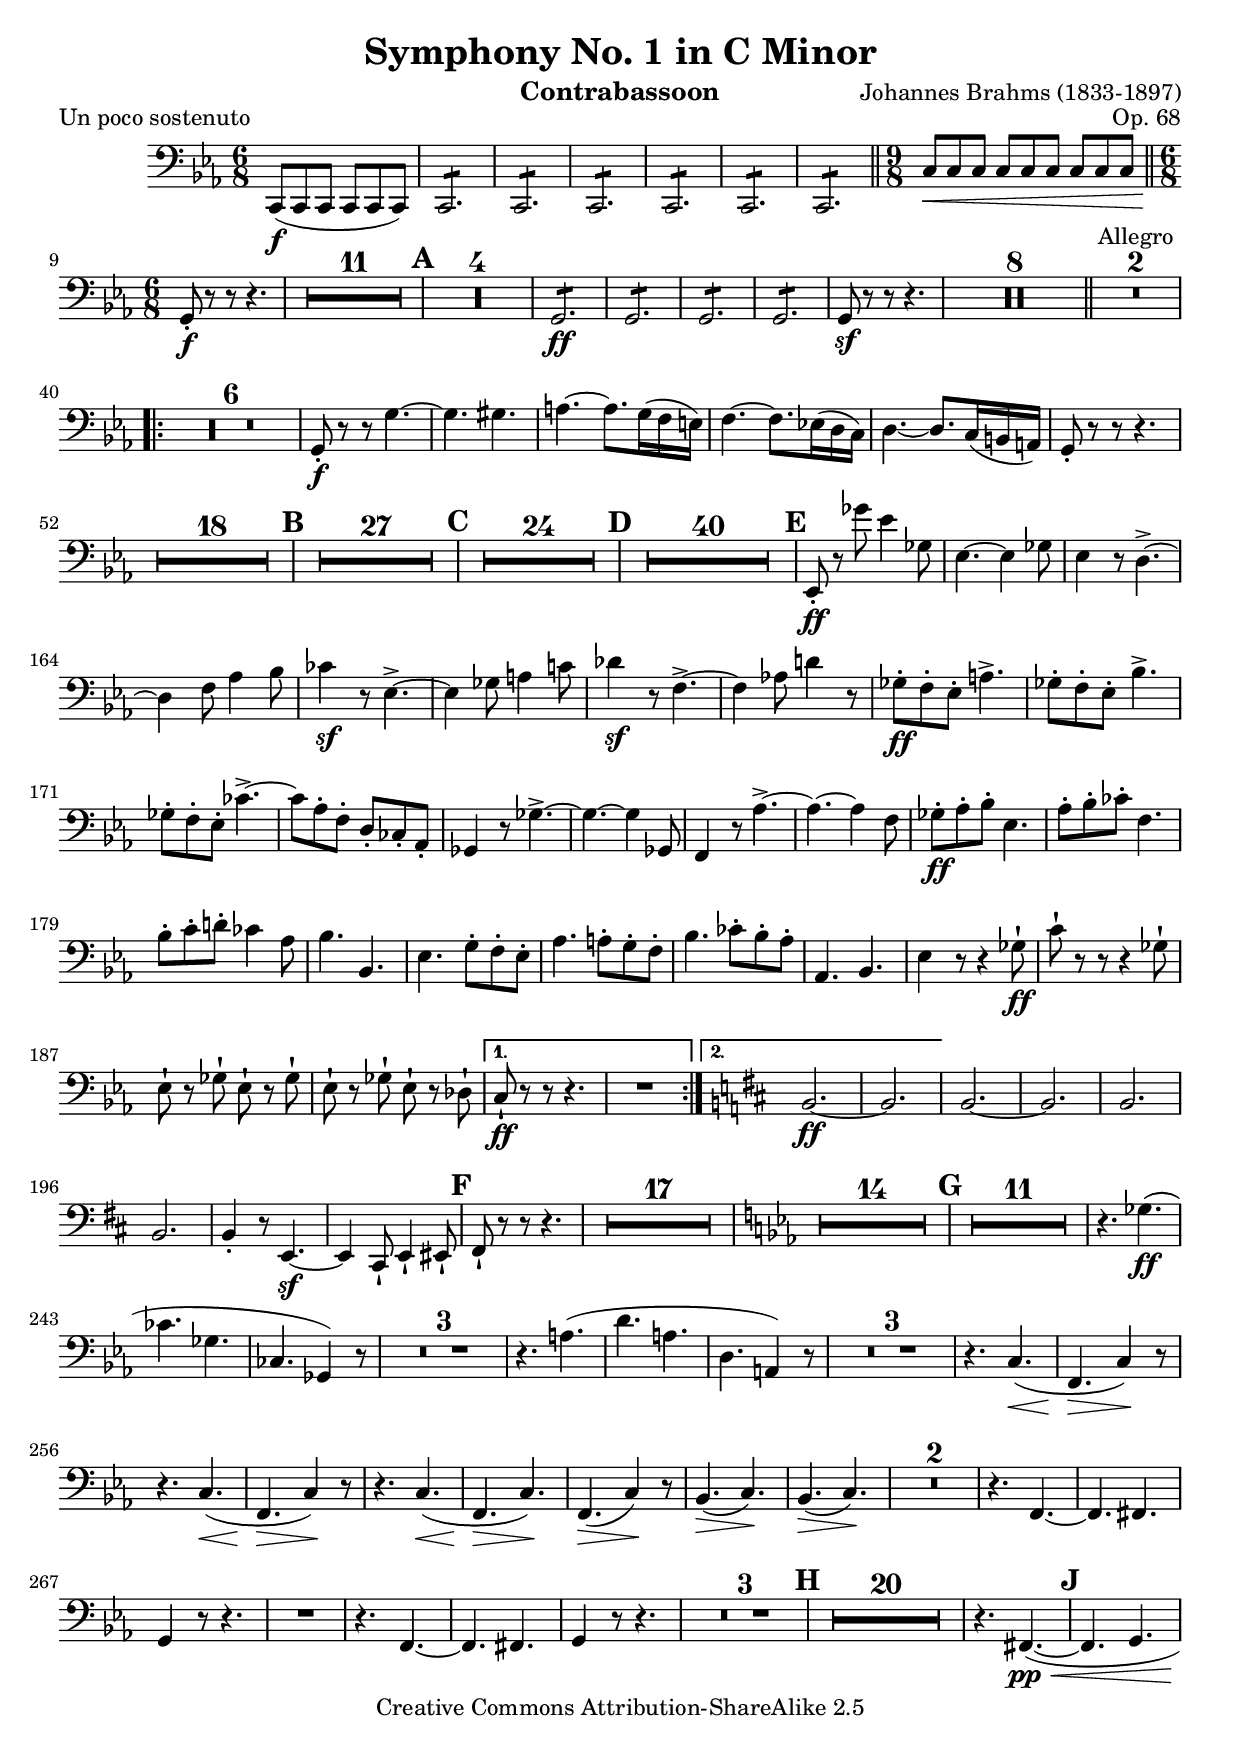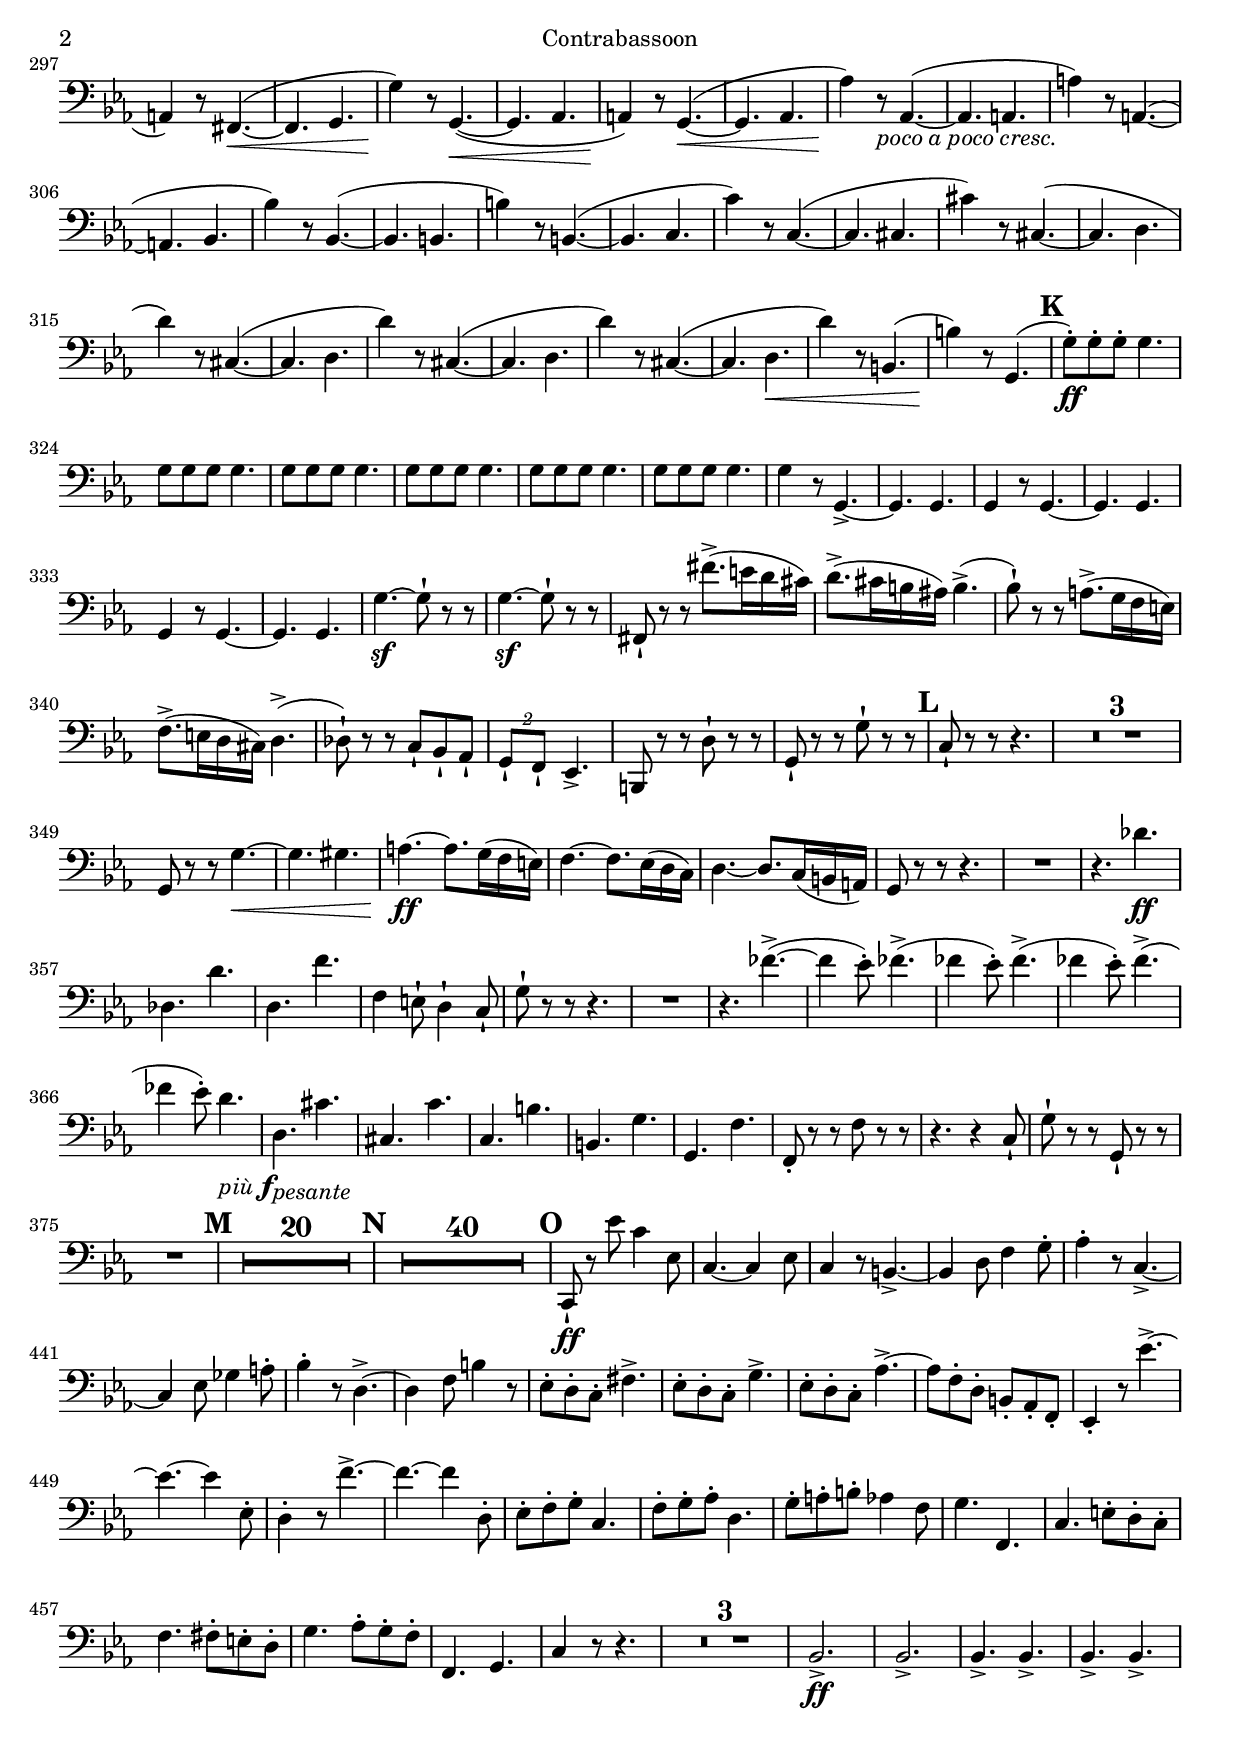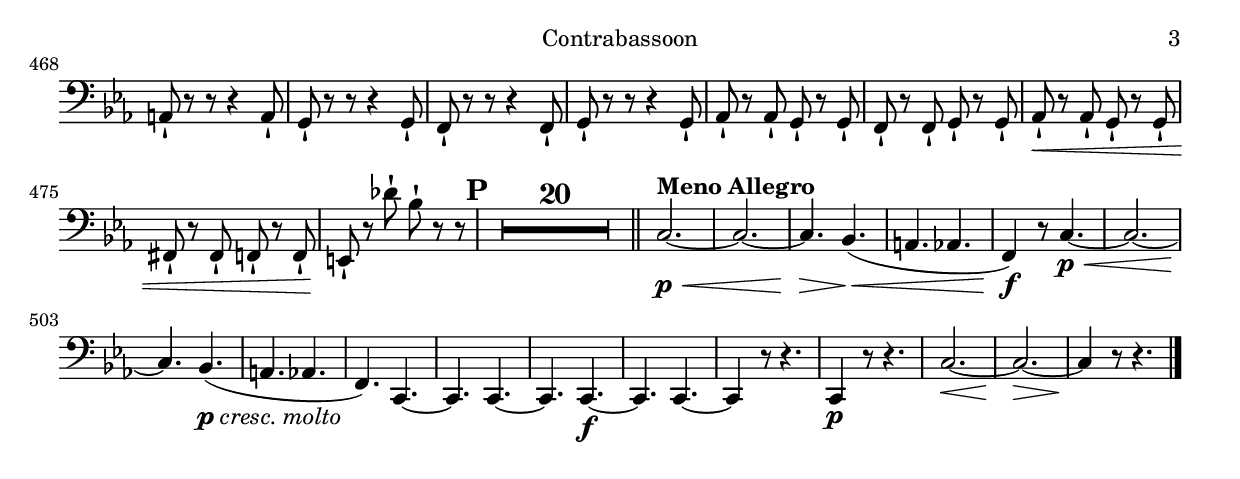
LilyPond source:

\version "2.8.1"

\include "defs.lyi"
contrabassoonMvtI = \relative c,
{
  \time 6/8
  \key c \minor
  \clef bass
  c8(\f c c c c c) |
  \repeat unfold 6 { c2.:8 | } \bar "||"
  \time 9/8
  c'8\< c c c c c c c c | \bar "||"
  \time 6/8
  g-.\f r r r4. |
  R2.*11 |

  \mark \default
  R2.*4 |
  g2.:8\ff |
  \repeat unfold 3 { g2.:8 | }
  g8\sf r r r4. |
  R2.*8 | \bar "||"
  R2.*2^\markup{Allegro}

  \repeat volta 2
  {
    R2.*6 |
    g8-.\f r r g'4.~ |
    g gis |
    a4.~ a8. g16( f e) |
    f4.~ f8. ees!16( d c) |
    d4.~ d8. c16( b a) |
    g8-. r r r4. |
    R2.*18 |

    \mark \default
    R2.*27 |

    \mark \default
    R2.*24 |

    \mark \default
    R2.*40 |

    \mark \default
    ees8-.\ff r ges'' ees4 ges,8 |
    ees4.~ ees4 ges8 |
    ees4 r8 d4.~-> |
    d4 f8 aes4 bes8 |
    ces4\sf r8 ees,4.~-> |
    ees4 ges8 a4 c!8 |
    des4\sf r8 f,4.~-> |
    f4 aes!8 d!4 r8 |
    ges,8-.\ff f-. ees-. a4.-> |
    ges8-. f-. ees-. bes'4.-> |
    ges8-. f-. ees-. ces'4.~-> |
    ces8 aes-. f-. d-. ces-. aes-. |
    ges4 r8 ges'4.~-> |
    ges~ ges4 ges,8 |
    f4 r8  aes'4.~-> |
    aes~ aes4 f8 |
    ges8-.\ff aes-. bes-. ees,4. |
    aes8-. bes-. ces-. f,4. |
    bes8-. c-. d!-. ces4 aes8 |
    bes4. bes, |
    ees g8-. f-. ees-. |
    aes4. a8-. g-. f-. |
    bes4. ces8-. bes-. aes-. |
    aes,4. bes |
    ees4 r8 r4 ges8-|\ff |
    c8-| r r r4 ges8-| |
    ees-| r ges-| ees-| r ges-| |
    ees-| r ges-| ees-| r des-| |
  }
  \alternative
  {
    {
      c8-|\ff r r r4. |
      R2. |
    }
    {
      \key d \major
      b2.~\ff |
      b2. |
    }
  }
  b~ |
  b |
  b |
  b |
  b4-. r8 e,4.~\sf |
  e4 cis8-| e4-| eis8-| |

  \mark \default
  fis8-| r r r4. |
  R2.*17 |
  \key c \minor
  R2.*14 |

  \mark \default
  R2.*11 |
  r4. ges'4.(\ff |
  ces ges |
  ces, ges4) r8 |
  R2.*3 |
  r4. a'4.( |
  d a |
  d, a4) r8 |
  R2.*3 |
  r4. c4.(\< |
  f,\> c'4)\! r8 |
  r4. c4.(\< |
  f,\> c'4)\! r8 |
  r4. c4.(\< |
  f,\> c'4.)\! |
  f,(\> c'4)\! r8 |
  bes4.(\> c)\! |
  bes4.(\> c)\! |
  R2.*2 |
  r4. f,~ |
  f fis |
  g4 r8 r4. |
  R2.
  r4. f~ |
  f fis |
  g4 r8 r4. |
  R2.*3 |

  \mark \default
  R2.*20 |
  r4. fis~(\pp\< |

  \mark \default
  fis g |
  a4)\! r8 fis4.~(\< |
  fis g |
  g'4)\! r8 g,4.~(\< |
  g aes |
  a4)\! r8  g4.~(\< |
  g aes |
  aes'4)\! r8_\markup{\italic{poco a poco cresc.}} aes,4.~( |
  aes a |
  a'4) r8 a,4.~( |
  a bes |
  bes'4) r8 bes,4.~( |
  bes b |
  b'4) r8 b,4.~( |
  b c |
  c'4) r8 c,4.~( |
  c cis |
  cis'4) r8 cis,4.~( |
  cis d |
  d'4) r8 cis,4.~( |
  cis d |
  d'4) r8 cis,4.~( |
  cis d |
  d'4) r8 cis,4.~( |
  cis d\< |
  d'4) r8 b,4.( |
  b'4)\! r8 g,4.( |
  
  \mark \default
  g'8-.)\ff g-. g-. g4. |
  \repeat unfold 5 {g8 g g g4. |}
  g4 r8 g,4.~-> |
  g g |
  g4 r8 g4.~ |
  g g |
  g4 r8 g4.~ |
  g g |
  g'~\sf g8-| r r |
  g4.~\sf g8-| r r |
  fis,8-| r r fis''8.->( e16 d cis) |
  d8.->( cis16 b ais) b4.->( |
  bes8-|) r r a8.->( g16 f e) |
  f8.->( e16 d cis) d4.(-> |
  des8-|) r r c8-| bes-| aes-| |
  \times 3/2 {g8-| f-|} ees4.-> |
  b8 r r d'-| r r |
  g,-| r r g'-| r r |

  \mark \default
  c,-| r r r4. |
  R2.*3 |
  g8 r r g'4.~\< |
  g gis |
  a~\ff a8. g16( f e) |
  f4.~ f8. ees16( d c) |
  d4.~ d8. c16( b a) |
  g8 r r r4. |
  R2. |
  r4. des''\ff |
  des, d' |
  d, f' |
  f,4 e8-| d4-| c8-| |
  g'8-| r r r4. |
  R2. |
  r4. fes'~->( |
  fes4 ees8-.) fes4.->( |
  fes4 ees8-.) fes4.->( |
  fes4 ees8-.) fes4.->( |
  fes4 ees8-.) d4._\markup{\italic più \dynamic f} |
  d,4._\markup{\italic pesante} cis' |
  cis, c' |
  c, b' |
  b, g' |
  g, f' |
  f,8-. r r f' r r |
  r4. r4 c8-| |
  g'-| r r g,-| r r |
  R2. |

  \mark \default
  R2.*20 |

  \mark \default
  R2.*40 |

  \mark \default
  c,8-|\ff r ees'' c4 ees,8 |
  c4.~ c4 ees8 |
  c4 r8 b4.~-> |
  b4 d8 f4 g8-. |
  aes4-. r8 c,4.~-> |
  c4 ees8 ges4 a8-. |
  bes4-. r8 d,4.~-> |
  d4 f8 b4 r8 |
  ees,8-. d-. c-. fis4.-> |
  ees8-. d-. c-. g'4.-> |
  ees8-. d-. c-. aes'4.~-> |
  aes8 f-. d-. b-. aes-. f-. |
  ees4-. r8 ees''4.~-> |
  ees4.~ ees4 ees,8-. |
  d4-. r8 f'4.~-> |
  f4.~ f4 d,8-. |
  ees8-. f-. g-. c,4. |
  f8-. g-. aes-. d,4. |
  g8-. a-. b-. aes4 f8 |
  g4. f, |
  c'4. e8-. d-. c-. |
  f4. fis8-. e-. d-. |
  g4. aes8-. g-. f-. |
  f,4. g |
  c4 r8 r4. |
  R2.*3 |
  bes2.->\ff |
  bes-> |
  bes4.-> bes-> |
  bes4.-> bes-> |
  a8-| r r r4 a8-| |
  g8-| r r r4 g8-| |
  f8-| r r r4 f8-| |
  g8-| r r r4 g8-| |
  aes8-| r aes-| g-| r g-| |
  f8-| r f-| g-| r g-| |
  aes8-|\< r aes-| g-| r g-| |
  fis8-| r fis-| f-| r f-| |
  e8-|\! r des''-| bes-| r r |

  \mark \default
  R2.*20 | \bar "||"
  c,2.~^\markup{\bold{Meno Allegro}}\p\< |
  c~ |
  c4.\> bes(\< |
  a aes |
  f4)\f r8 c'4.~\p\< |
  c2.~ |
  c4.\! bes(_\markup{\dynamic p \italic{cresc. molto}} |
  a aes |
  f) c~ |
  c c~ |
  c c~\f |
  c c~ |
  c4 r8 r4. |
  c4\p r8 r4. |
  c'2.~\< |
  c~\> |
  c4\! r8 r4. | \bar "|."
}


contrabassoonMvtII = \relative c'
{
}


contrabassoonMvtIII = \relative c
{
}


contrabassoonMvtIV = \relative c
{
}



instrument = "Contrabassoon"

\book
{
  \include "header.lyi"
  \score
  {
    \new Staff
    {
      \set Score.skipBars = ##t
      \contrabassoonMvtI
    }
    \header { piece = \MvtI }
  }
  \score
  {
    \new Staff
    {
      \set Score.skipBars = ##t
      \contrabassoonMvtII
    }
    \header { piece = \MvtII }
  }
  \score
  {
    \new Staff
    {
      \set Score.skipBars = ##t
      \contrabassoonMvtIII
    }
    \header { piece = \MvtIII }
  }
  \score
  {
    \new Staff
    {
      \set Score.skipBars = ##t
      \contrabassoonMvtIV
    }
    \header { piece = \MvtIV }
  }
}

